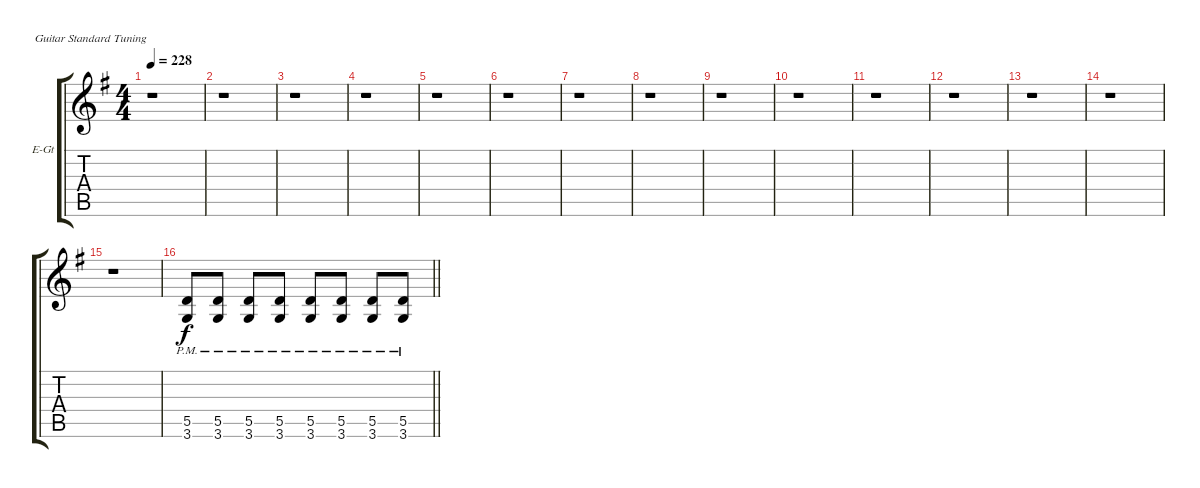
\defaultSystemsLayout 4
\bracketExtendMode groupsimilarinstruments
\firstSystemTrackNameOrientation horizontal
\otherSystemsTrackNameOrientation horizontal
\track ("Guitar 2" "E-Gt") {instrument distortionguitar}
\staff {score tabs}
\tuning (E4 B3 G3 D3 A2 E2)
\ts (4 4)
\tempo 228
\clef g2
\ks g
r.1{dy f} |
r.1 |
r.1 |
r.1 |
r.1 |
r.1 |
r.1 |
r.1 |
r.1 |
r.1 |
r.1 |
r.1 |
r.1 |
r.1 |
r.1 |
\barLineRight lightlight
(5.5{pm} 3.6{pm}).8 (5.5{pm} 3.6{pm}).8 (5.5{pm} 3.6{pm}).8 (5.5{pm} 3.6{pm}).8 (5.5{pm} 3.6{pm}).8 (5.5{pm} 3.6{pm}).8 (5.5{pm} 3.6{pm}).8 (5.5{pm} 3.6{pm}).8
